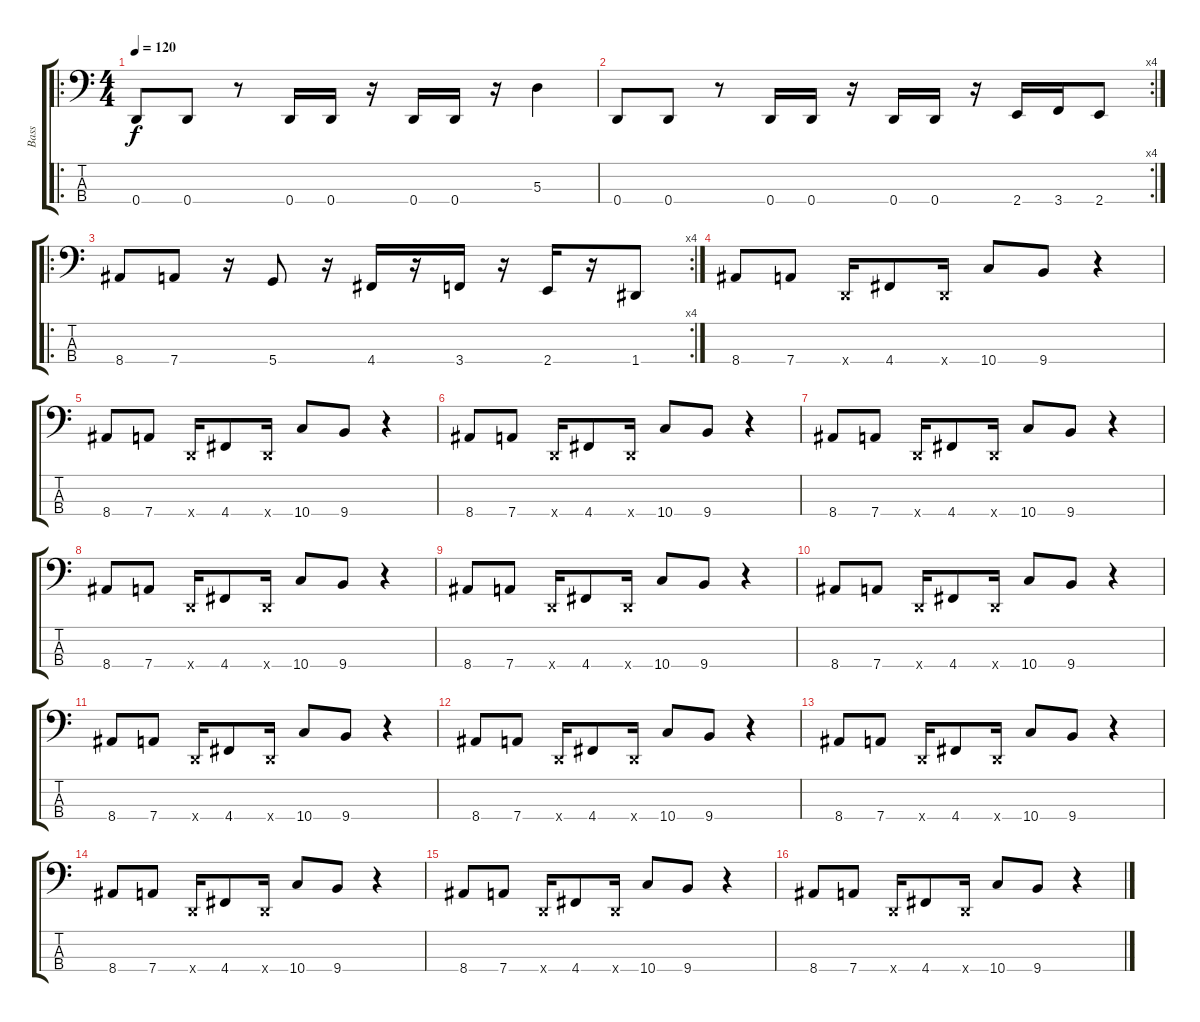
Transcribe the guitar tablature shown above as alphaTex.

\track ("Bass" "Bass") {instrument fretlessbass}
\staff {score tabs}
\tuning (G2 D2 A1 D1) {hide}
\ro
\ts (4 4)
\tempo 120
\clef f4
\ks c
0.4.8{dy f instrument electricbasspick} 0.4.8 r.8 0.4.16 0.4.16 r.16 0.4.16 0.4.16 r.16 5.3.4 |
\rc 4
0.4.8 0.4.8 r.8 0.4.16 0.4.16 r.16 0.4.16 0.4.16 r.16 2.4.16 3.4.16 2.4.8 |
\ro
\rc 4
8.4.8{instrument electricbasspick} 7.4.8 r.16 5.4.8 r.16 4.4.16 r.16 3.4.16 r.16 2.4.16 r.16 1.4.8 |
8.4.8{volume 13 instrument electricbasspick} 7.4.8 0.4{x}.16 4.4.8 0.4{x}.16 10.4.8 9.4.8 r.4 |
8.4.8{volume 12 instrument electricbasspick} 7.4.8 0.4{x}.16 4.4.8 0.4{x}.16 10.4.8 9.4.8 r.4 |
8.4.8{volume 12 instrument electricbasspick} 7.4.8 0.4{x}.16 4.4.8 0.4{x}.16 10.4.8 9.4.8 r.4 |
8.4.8{volume 12 instrument electricbasspick} 7.4.8 0.4{x}.16 4.4.8 0.4{x}.16 10.4.8 9.4.8 r.4 |
8.4.8{volume 12 instrument electricbasspick} 7.4.8 0.4{x}.16 4.4.8 0.4{x}.16 10.4.8 9.4.8 r.4 |
8.4.8{volume 12 instrument electricbasspick} 7.4.8 0.4{x}.16 4.4.8 0.4{x}.16 10.4.8 9.4.8 r.4 |
8.4.8{volume 12 instrument electricbasspick} 7.4.8 0.4{x}.16 4.4.8 0.4{x}.16 10.4.8 9.4.8 r.4 |
8.4.8{volume 12 instrument electricbasspick} 7.4.8 0.4{x}.16 4.4.8 0.4{x}.16 10.4.8 9.4.8 r.4 |
8.4.8{volume 12 instrument electricbasspick} 7.4.8 0.4{x}.16 4.4.8 0.4{x}.16 10.4.8 9.4.8 r.4 |
8.4.8{volume 12 instrument electricbasspick} 7.4.8 0.4{x}.16 4.4.8 0.4{x}.16 10.4.8 9.4.8 r.4 |
8.4.8{volume 12 instrument electricbasspick} 7.4.8 0.4{x}.16 4.4.8 0.4{x}.16 10.4.8 9.4.8 r.4 |
8.4.8{volume 12 instrument electricbasspick} 7.4.8 0.4{x}.16 4.4.8 0.4{x}.16 10.4.8 9.4.8 r.4 |
8.4.8{volume 12 instrument electricbasspick} 7.4.8 0.4{x}.16 4.4.8 0.4{x}.16 10.4.8 9.4.8 r.4
